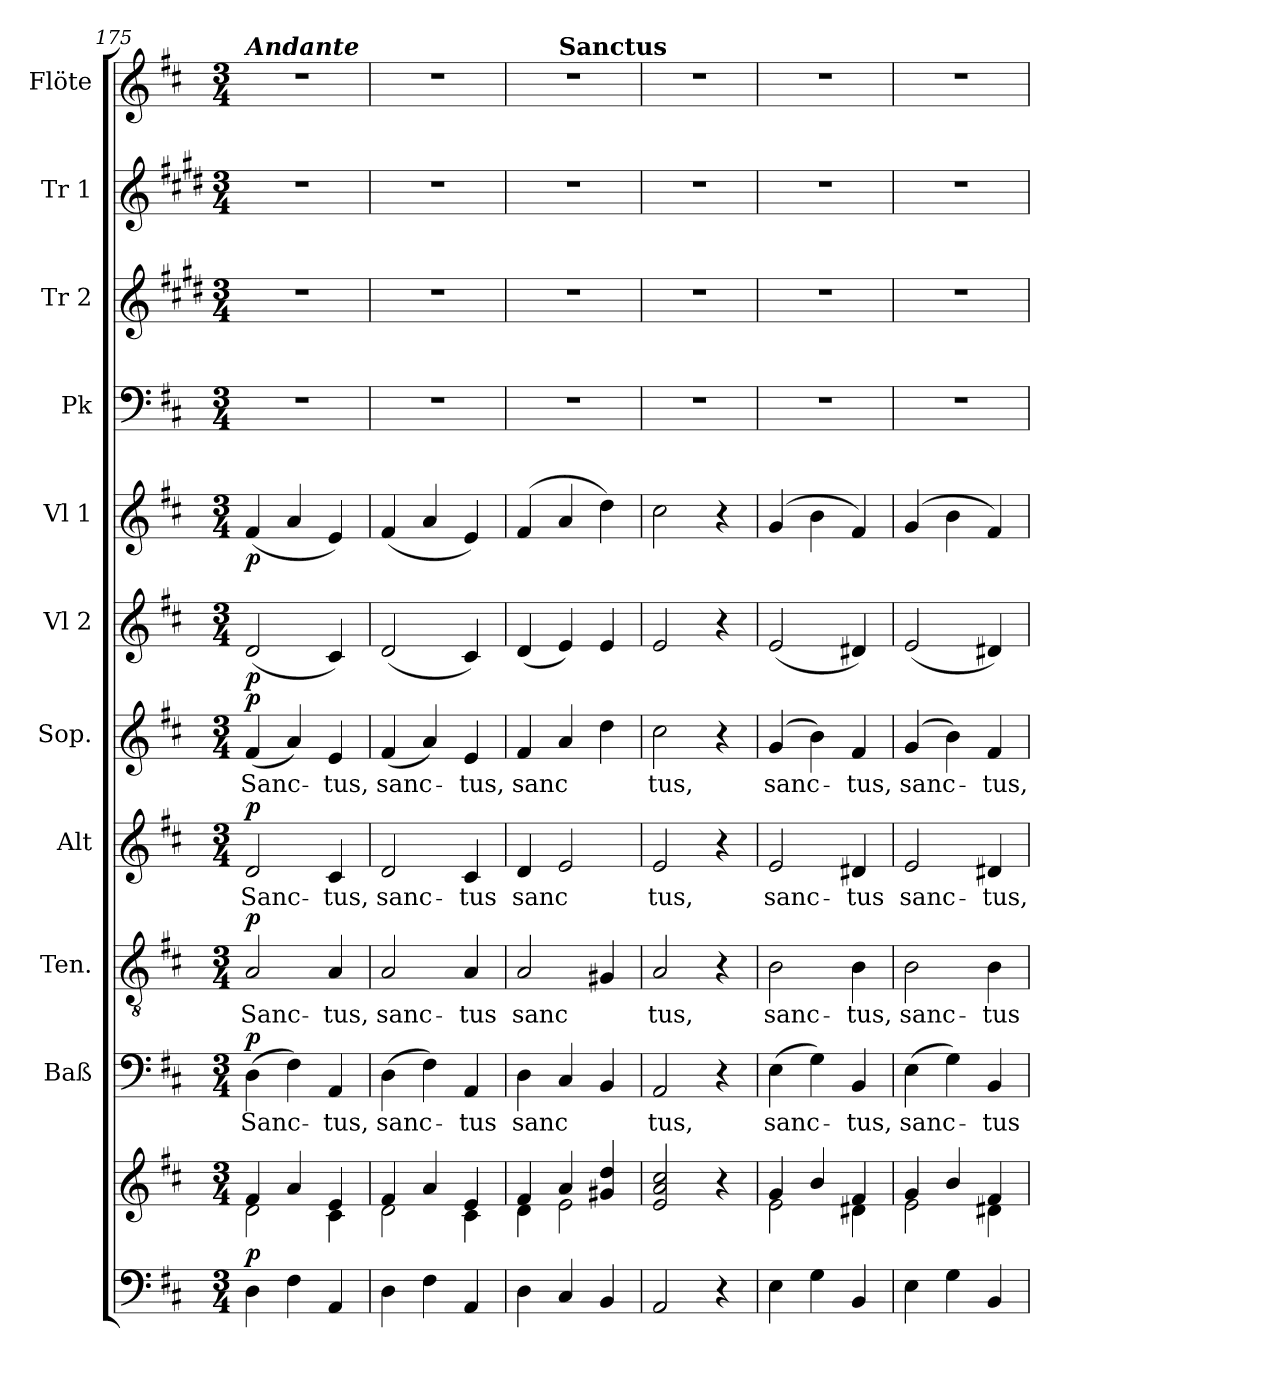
**kern	**kern	**dynam	**kern	**text	**dynam	**kern	**text	**dynam	**kern	**text	**dynam	**kern	**text	**dynam	**kern	**dynam	**kern	**dynam	**kern	**kern	**kern	**kern
*part11	*part11	*part11	*part10	*part10	*part10	*part9	*part9	*part9	*part8	*part8	*part8	*part7	*part7	*part7	*part6	*part6	*part5	*part5	*part4	*part3	*part2	*part1
*staff12	*staff11	*staff11/12	*staff10	*staff10	*staff10	*staff9	*staff9	*staff9	*staff8	*staff8	*staff8	*staff7	*staff7	*staff7	*staff6	*staff6	*staff5	*staff5	*staff4	*staff3	*staff2	*staff1
*	*	*	*I"Baß	*	*	*I"Ten.	*	*	*I"Alt	*	*	*I"Sop.	*	*	*I"Vl 2	*	*I"Vl 1	*	*I"Pk	*I"Tr 2	*I"Tr 1	*I"Flöte
*	*	*	*	*	*	*	*	*	*	*	*	*	*	*	*	*	*	*	*	*	*	*I'Fl
!!LO:PB:g=z
*clefF4	*clefG2	*	*clefF4	*	*	*clefGv2	*	*	*clefG2	*	*	*clefG2	*	*	*clefG2	*	*clefG2	*	*clefF4	*clefG2	*clefG2	*clefG2
*	*	*	*	*	*	*	*	*	*	*	*	*	*	*	*	*	*	*	*	*ITrd1c2	*ITrd1c2	*
*k[f#c#]	*k[f#c#]	*	*k[f#c#]	*	*	*k[f#c#]	*	*	*k[f#c#]	*	*	*k[f#c#]	*	*	*k[f#c#]	*	*k[f#c#]	*	*k[f#c#]	*k[f#c#]	*k[f#c#]	*k[f#c#]
*D:	*D:	*	*D:	*	*	*D:	*	*	*D:	*	*	*D:	*	*	*D:	*	*D:	*	*D:	*D:	*D:	*D:
*M3/4	*M3/4	*	*M3/4	*	*	*M3/4	*	*	*M3/4	*	*	*M3/4	*	*	*M3/4	*	*M3/4	*	*M3/4	*M3/4	*M3/4	*M3/4
=175	=175	=175	=175	=175	=175	=175	=175	=175	=175	=175	=175	=175	=175	=175	=175	=175	=175	=175	=175	=175	=175	=175
*	*^	*	*	*	*	*	*	*	*	*	*	*	*	*	*	*	*	*	*	*	*	*
!	!	!	!	!	!	!	!	!	!	!	!	!	!	!	!	!	!	!	!	!	!	!	!LO:TX:a:Bi:t=Andante
!	!	!	!LO:DY:a=2	!	!LO:LY:b	!LO:DY:a	!	!LO:LY:b	!LO:DY:a	!	!LO:LY:b	!LO:DY:a	!	!LO:LY:b	!LO:DY:a	!	!LO:DY:b	!	!LO:DY:b	!	!	!	!
4D\	4f#/	2d\	p	(>4D\	Sanc-	p	2A/	Sanc-	p	2d/	Sanc-	p	(<4f#/	Sanc-	p	(<2d/	p	(<4f#/	p	2.r	2.r	2.r	2.r
4F#\	4a/	.	.	4F#\)	.	.	.	.	.	.	.	.	4a/)	.	.	.	.	4a/	.	.	.	.	.
!	!	!	!	!	!LO:LY:b	!	!	!LO:LY:b	!	!	!LO:LY:b	!	!	!LO:LY:b	!	!	!	!	!	!	!	!	!
4AA/	4e/	4c#\	.	4AA/	-tus,	.	4A/	-tus,	.	4c#/	-tus,	.	4e/	-tus,	.	4c#/)	.	4e/)	.	.	.	.	.
=176	=176	=176	=176	=176	=176	=176	=176	=176	=176	=176	=176	=176	=176	=176	=176	=176	=176	=176	=176	=176	=176	=176	=176
!	!	!	!	!	!LO:LY:b	!	!	!LO:LY:b	!	!	!LO:LY:b	!	!	!LO:LY:b	!	!	!	!	!	!	!	!	!
4D\	4f#/	2d\	.	(>4D\	sanc-	.	2A/	sanc-	.	2d/	sanc-	.	(<4f#/	sanc-	.	(<2d/	.	(<4f#/	.	2.r	2.r	2.r	2.r
4F#\	4a/	.	.	4F#\)	.	.	.	.	.	.	.	.	4a/)	.	.	.	.	4a/	.	.	.	.	.
!	!	!	!	!	!LO:LY:b	!	!	!LO:LY:b	!	!	!LO:LY:b	!	!	!LO:LY:b	!	!	!	!	!	!	!	!	!
4AA/	4e/	4c#\	.	4AA/	-tus	.	4A/	-tus	.	4c#/	-tus	.	4e/	-tus,	.	4c#/)	.	4e/)	.	.	.	.	.
=177	=177	=177	=177	=177	=177	=177	=177	=177	=177	=177	=177	=177	=177	=177	=177	=177	=177	=177	=177	=177	=177	=177	=177
!	!	!	!	!	!LO:LY:b	!	!	!LO:LY:b	!	!	!LO:LY:b	!	!	!LO:LY:b	!	!	!	!	!	!	!	!	!
*	*	*	*	*	*	*	*	*	*	*	*	*	*	*	*	*	*	*	*	*	*	*	*^
4D\	4f#/	4d\	.	4D\	sanc	.	2A/	sanc	.	4d/	sanc	.	4f#/	sanc	.	(<4d/	.	(4f#/	.	2.r	2.r	2.r	2.r	4ryy
!	!	!	!	!	!	!	!	!	!	!	!	!	!	!	!	!	!	!	!	!	!	!	!	!LO:TX:a:B:t=Sanctus
4C#/	4a/	2e\	.	4C#/	.	.	.	.	.	2e/	.	.	4a/	.	.	4e/)	.	4a/	.	.	.	.	.	2ryy
4BB/	4g#X/ 4dd/	.	.	4BB/	.	.	4G#X/	.	.	.	.	.	4dd\	.	.	4e/	.	4dd\)	.	.	.	.	.	.
*	*v	*v	*	*	*	*	*	*	*	*	*	*	*	*	*	*	*	*	*	*	*	*	*	*
=178	=178	=178	=178	=178	=178	=178	=178	=178	=178	=178	=178	=178	=178	=178	=178	=178	=178	=178	=178	=178	=178	=178	=178
!	!	!	!	!LO:LY:b	!	!	!LO:LY:b	!	!	!LO:LY:b	!	!	!LO:LY:b	!	!	!	!	!	!	!	!	!	!
*	*	*	*	*	*	*	*	*	*	*	*	*	*	*	*	*	*	*	*	*	*	*v	*v
2AA/	2e/ 2a/ 2cc#/	.	2AA/	tus,	.	2A/	tus,	.	2e/	tus,	.	2cc#\	tus,	.	2e/	.	2cc#\	.	2.r	2.r	2.r	2.r
4r	4r	.	4r	.	.	4r	.	.	4r	.	.	4r	.	.	4r	.	4r	.	.	.	.	.
=179	=179	=179	=179	=179	=179	=179	=179	=179	=179	=179	=179	=179	=179	=179	=179	=179	=179	=179	=179	=179	=179	=179
*	*^	*	*	*	*	*	*	*	*	*	*	*	*	*	*	*	*	*	*	*	*	*
!	!	!	!	!	!LO:LY:b	!	!	!LO:LY:b	!	!	!LO:LY:b	!	!	!LO:LY:b	!	!	!	!	!	!	!	!	!
4E\	4g/	2e\	.	(>4E\	sanc-	.	2B\	sanc-	.	2e/	sanc-	.	(4g/	sanc-	.	(<2e/	.	(4g/	.	2.r	2.r	2.r	2.r
4G\	4b/	.	.	4G\)	.	.	.	.	.	.	.	.	4b\)	.	.	.	.	4b\	.	.	.	.	.
!	!	!	!	!	!LO:LY:b	!	!	!LO:LY:b	!	!	!LO:LY:b	!	!	!LO:LY:b	!	!	!	!	!	!	!	!	!
4BB/	4f#/	4d#X\	.	4BB/	-tus,	.	4B\	-tus,	.	4d#X/	-tus	.	4f#/	-tus,	.	4d#X/)	.	4f#/)	.	.	.	.	.
=180	=180	=180	=180	=180	=180	=180	=180	=180	=180	=180	=180	=180	=180	=180	=180	=180	=180	=180	=180	=180	=180	=180	=180
!	!	!	!	!	!LO:LY:b	!	!	!LO:LY:b	!	!	!LO:LY:b	!	!	!LO:LY:b	!	!	!	!	!	!	!	!	!
4E\	4g/	2e\	.	(>4E\	sanc-	.	2B\	sanc-	.	2e/	sanc-	.	(4g/	sanc-	.	(<2e/	.	(4g/	.	2.r	2.r	2.r	2.r
4G\	4b/	.	.	4G\)	.	.	.	.	.	.	.	.	4b\)	.	.	.	.	4b\	.	.	.	.	.
!	!	!	!	!	!LO:LY:b	!	!	!LO:LY:b	!	!	!LO:LY:b	!	!	!LO:LY:b	!	!	!	!	!	!	!	!	!
4BB/	4f#/	4d#X\	.	4BB/	-tus	.	4B\	-tus	.	4d#X/	-tus,	.	4f#/	-tus,	.	4d#X/)	.	4f#/)	.	.	.	.	.
*	*v	*v	*	*	*	*	*	*	*	*	*	*	*	*	*	*	*	*	*	*	*	*	*
=	=	=	=	=	=	=	=	=	=	=	=	=	=	=	=	=	=	=	=	=	=	=
*-	*-	*-	*-	*-	*-	*-	*-	*-	*-	*-	*-	*-	*-	*-	*-	*-	*-	*-	*-	*-	*-	*-
